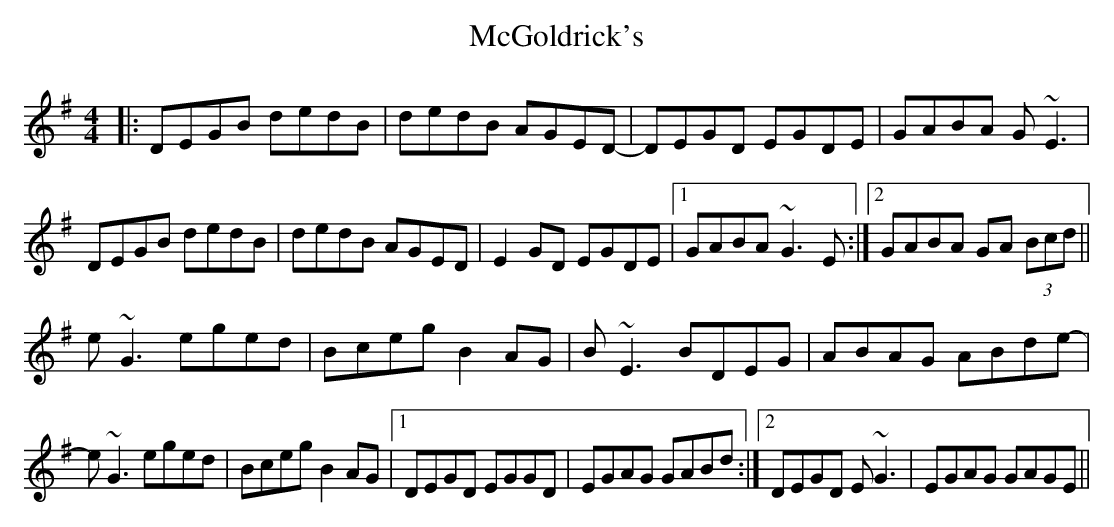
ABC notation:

X:1
T: McGoldrick's
M: 4/4
L: 1/8
K: Gmaj
|:DEGB dedB|dedB AGED-|DEGD EGDE|GABA G~E3|
DEGB dedB|dedB AGED|E2 GD EGDE|1 GABA ~G3E:|2 GABA GA (3Bcd||
e~G3 eged|Bceg B2AG|B~E3 BDEG|ABAG ABde-|
e~G3 eged|Bceg B2AG|1 DEGD EGGD|EGAG GABd:|2 DEGD E~G3|EGAG GAGE||
